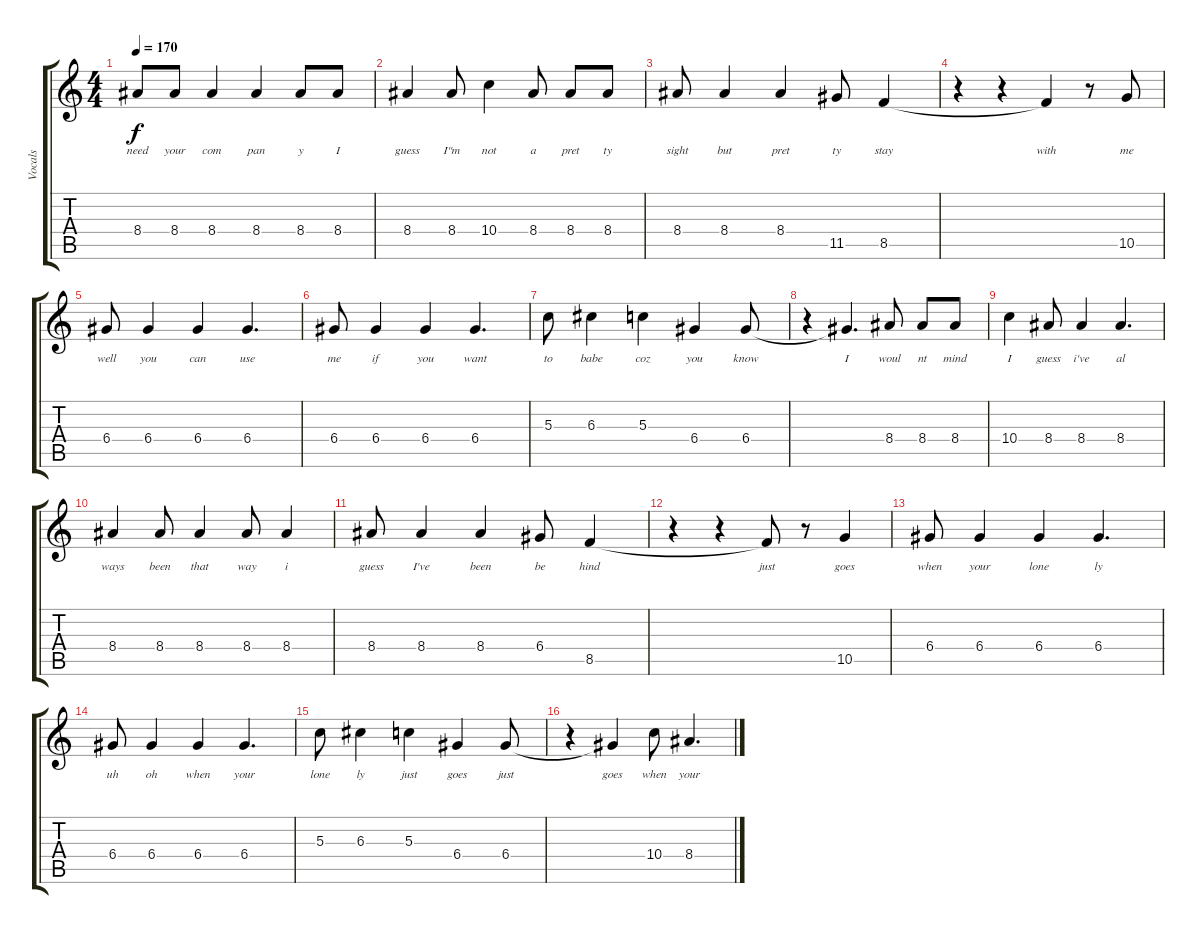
\track ("Vocals" "Vocals") {instrument overdrivenguitar}
\staff {score tabs}
\tuning (E4 B3 G3 D3 A2 E2) {hide}
\ts (4 4)
\tempo 170
\clef g2
\ks c
8.4.8{lyrics (0 "need") lyrics (1 "") lyrics (2 "") lyrics (3 "") lyrics (4 "") dy f} 8.4.8{lyrics (0 "your") lyrics (1 "") lyrics (2 "") lyrics (3 "") lyrics (4 "")} 8.4.4{lyrics (0 "com") lyrics (1 "") lyrics (2 "") lyrics (3 "") lyrics (4 "")} 8.4.4{lyrics (0 "pan") lyrics (1 "") lyrics (2 "") lyrics (3 "") lyrics (4 "")} 8.4.8{lyrics (0 "y") lyrics (1 "") lyrics (2 "") lyrics (3 "") lyrics (4 "")} 8.4.8{lyrics (0 "I") lyrics (1 "") lyrics (2 "") lyrics (3 "") lyrics (4 "")} |
8.4.4{lyrics (0 "guess") lyrics (1 "") lyrics (2 "") lyrics (3 "") lyrics (4 "")} 8.4.8{lyrics (0 "I\"m") lyrics (1 "") lyrics (2 "") lyrics (3 "") lyrics (4 "")} 10.4.4{lyrics (0 "not") lyrics (1 "") lyrics (2 "") lyrics (3 "") lyrics (4 "")} 8.4.8{lyrics (0 "a") lyrics (1 "") lyrics (2 "") lyrics (3 "") lyrics (4 "")} 8.4.8{lyrics (0 "pret") lyrics (1 "") lyrics (2 "") lyrics (3 "") lyrics (4 "")} 8.4.8{lyrics (0 "ty") lyrics (1 "") lyrics (2 "") lyrics (3 "") lyrics (4 "")} |
8.4.8{lyrics (0 "sight") lyrics (1 "") lyrics (2 "") lyrics (3 "") lyrics (4 "")} 8.4.4{lyrics (0 "but") lyrics (1 "") lyrics (2 "") lyrics (3 "") lyrics (4 "")} 8.4.4{lyrics (0 "pret") lyrics (1 "") lyrics (2 "") lyrics (3 "") lyrics (4 "")} 11.5.8{lyrics (0 "ty") lyrics (1 "") lyrics (2 "") lyrics (3 "") lyrics (4 "")} 8.5.4{lyrics (0 "stay") lyrics (1 "") lyrics (2 "") lyrics (3 "") lyrics (4 "")} |
r.4 r.4 8.5{t}.4{lyrics (0 "with") lyrics (1 "") lyrics (2 "") lyrics (3 "") lyrics (4 "")} r.8 10.5.8{lyrics (0 "me") lyrics (1 "") lyrics (2 "") lyrics (3 "") lyrics (4 "")} |
6.4.8{lyrics (0 "well") lyrics (1 "") lyrics (2 "") lyrics (3 "") lyrics (4 "")} 6.4.4{lyrics (0 "you") lyrics (1 "") lyrics (2 "") lyrics (3 "") lyrics (4 "")} 6.4.4{lyrics (0 "can") lyrics (1 "") lyrics (2 "") lyrics (3 "") lyrics (4 "")} 6.4.4{d lyrics (0 "use") lyrics (1 "") lyrics (2 "") lyrics (3 "") lyrics (4 "")} |
6.4.8{lyrics (0 "me") lyrics (1 "") lyrics (2 "") lyrics (3 "") lyrics (4 "")} 6.4.4{lyrics (0 "if") lyrics (1 "") lyrics (2 "") lyrics (3 "") lyrics (4 "")} 6.4.4{lyrics (0 "you") lyrics (1 "") lyrics (2 "") lyrics (3 "") lyrics (4 "")} 6.4.4{d lyrics (0 "want") lyrics (1 "") lyrics (2 "") lyrics (3 "") lyrics (4 "")} |
5.3.8{lyrics (0 "to") lyrics (1 "") lyrics (2 "") lyrics (3 "") lyrics (4 "")} 6.3.4{lyrics (0 "babe") lyrics (1 "") lyrics (2 "") lyrics (3 "") lyrics (4 "")} 5.3.4{lyrics (0 "coz") lyrics (1 "") lyrics (2 "") lyrics (3 "") lyrics (4 "")} 6.4.4{lyrics (0 "you") lyrics (1 "") lyrics (2 "") lyrics (3 "") lyrics (4 "")} 6.4.8{lyrics (0 "know") lyrics (1 "") lyrics (2 "") lyrics (3 "") lyrics (4 "")} |
r.4 6.4{t}.4{d lyrics (0 "I") lyrics (1 "") lyrics (2 "") lyrics (3 "") lyrics (4 "")} 8.4.8{lyrics (0 "woul") lyrics (1 "") lyrics (2 "") lyrics (3 "") lyrics (4 "")} 8.4.8{lyrics (0 "nt") lyrics (1 "") lyrics (2 "") lyrics (3 "") lyrics (4 "")} 8.4.8{lyrics (0 "mind") lyrics (1 "") lyrics (2 "") lyrics (3 "") lyrics (4 "")} |
10.4.4{lyrics (0 "I") lyrics (1 "") lyrics (2 "") lyrics (3 "") lyrics (4 "")} 8.4.8{lyrics (0 "guess") lyrics (1 "") lyrics (2 "") lyrics (3 "") lyrics (4 "")} 8.4.4{lyrics (0 "i've") lyrics (1 "") lyrics (2 "") lyrics (3 "") lyrics (4 "")} 8.4.4{d lyrics (0 "al") lyrics (1 "") lyrics (2 "") lyrics (3 "") lyrics (4 "")} |
8.4.4{lyrics (0 "ways") lyrics (1 "") lyrics (2 "") lyrics (3 "") lyrics (4 "")} 8.4.8{lyrics (0 "been") lyrics (1 "") lyrics (2 "") lyrics (3 "") lyrics (4 "")} 8.4.4{lyrics (0 "that") lyrics (1 "") lyrics (2 "") lyrics (3 "") lyrics (4 "")} 8.4.8{lyrics (0 "way") lyrics (1 "") lyrics (2 "") lyrics (3 "") lyrics (4 "")} 8.4.4{lyrics (0 "i") lyrics (1 "") lyrics (2 "") lyrics (3 "") lyrics (4 "")} |
8.4.8{lyrics (0 "guess") lyrics (1 "") lyrics (2 "") lyrics (3 "") lyrics (4 "")} 8.4.4{lyrics (0 "I've") lyrics (1 "") lyrics (2 "") lyrics (3 "") lyrics (4 "")} 8.4.4{lyrics (0 "been") lyrics (1 "") lyrics (2 "") lyrics (3 "") lyrics (4 "")} 6.4.8{lyrics (0 "be") lyrics (1 "") lyrics (2 "") lyrics (3 "") lyrics (4 "")} 8.5.4{lyrics (0 "hind") lyrics (1 "") lyrics (2 "") lyrics (3 "") lyrics (4 "")} |
r.4 r.4 8.5{t}.8{lyrics (0 "just") lyrics (1 "") lyrics (2 "") lyrics (3 "") lyrics (4 "")} r.8 10.5.4{lyrics (0 "goes") lyrics (1 "") lyrics (2 "") lyrics (3 "") lyrics (4 "")} |
6.4.8{lyrics (0 "when") lyrics (1 "") lyrics (2 "") lyrics (3 "") lyrics (4 "")} 6.4.4{lyrics (0 "your") lyrics (1 "") lyrics (2 "") lyrics (3 "") lyrics (4 "")} 6.4.4{lyrics (0 "lone") lyrics (1 "") lyrics (2 "") lyrics (3 "") lyrics (4 "")} 6.4.4{d lyrics (0 "ly") lyrics (1 "") lyrics (2 "") lyrics (3 "") lyrics (4 "")} |
6.4.8{lyrics (0 "uh") lyrics (1 "") lyrics (2 "") lyrics (3 "") lyrics (4 "")} 6.4.4{lyrics (0 "oh") lyrics (1 "") lyrics (2 "") lyrics (3 "") lyrics (4 "")} 6.4.4{lyrics (0 "when") lyrics (1 "") lyrics (2 "") lyrics (3 "") lyrics (4 "")} 6.4.4{d lyrics (0 "your") lyrics (1 "") lyrics (2 "") lyrics (3 "") lyrics (4 "")} |
5.3.8{lyrics (0 "lone") lyrics (1 "") lyrics (2 "") lyrics (3 "") lyrics (4 "")} 6.3.4{lyrics (0 "ly") lyrics (1 "") lyrics (2 "") lyrics (3 "") lyrics (4 "")} 5.3.4{lyrics (0 "just") lyrics (1 "") lyrics (2 "") lyrics (3 "") lyrics (4 "")} 6.4.4{lyrics (0 "goes") lyrics (1 "") lyrics (2 "") lyrics (3 "") lyrics (4 "")} 6.4.8{lyrics (0 "just") lyrics (1 "") lyrics (2 "") lyrics (3 "") lyrics (4 "")} |
r.4 6.4{t}.4{lyrics (0 "goes") lyrics (1 "") lyrics (2 "") lyrics (3 "") lyrics (4 "")} 10.4.8{lyrics (0 "when") lyrics (1 "") lyrics (2 "") lyrics (3 "") lyrics (4 "")} 8.4.4{d lyrics (0 "your") lyrics (1 "") lyrics (2 "") lyrics (3 "") lyrics (4 "")}
